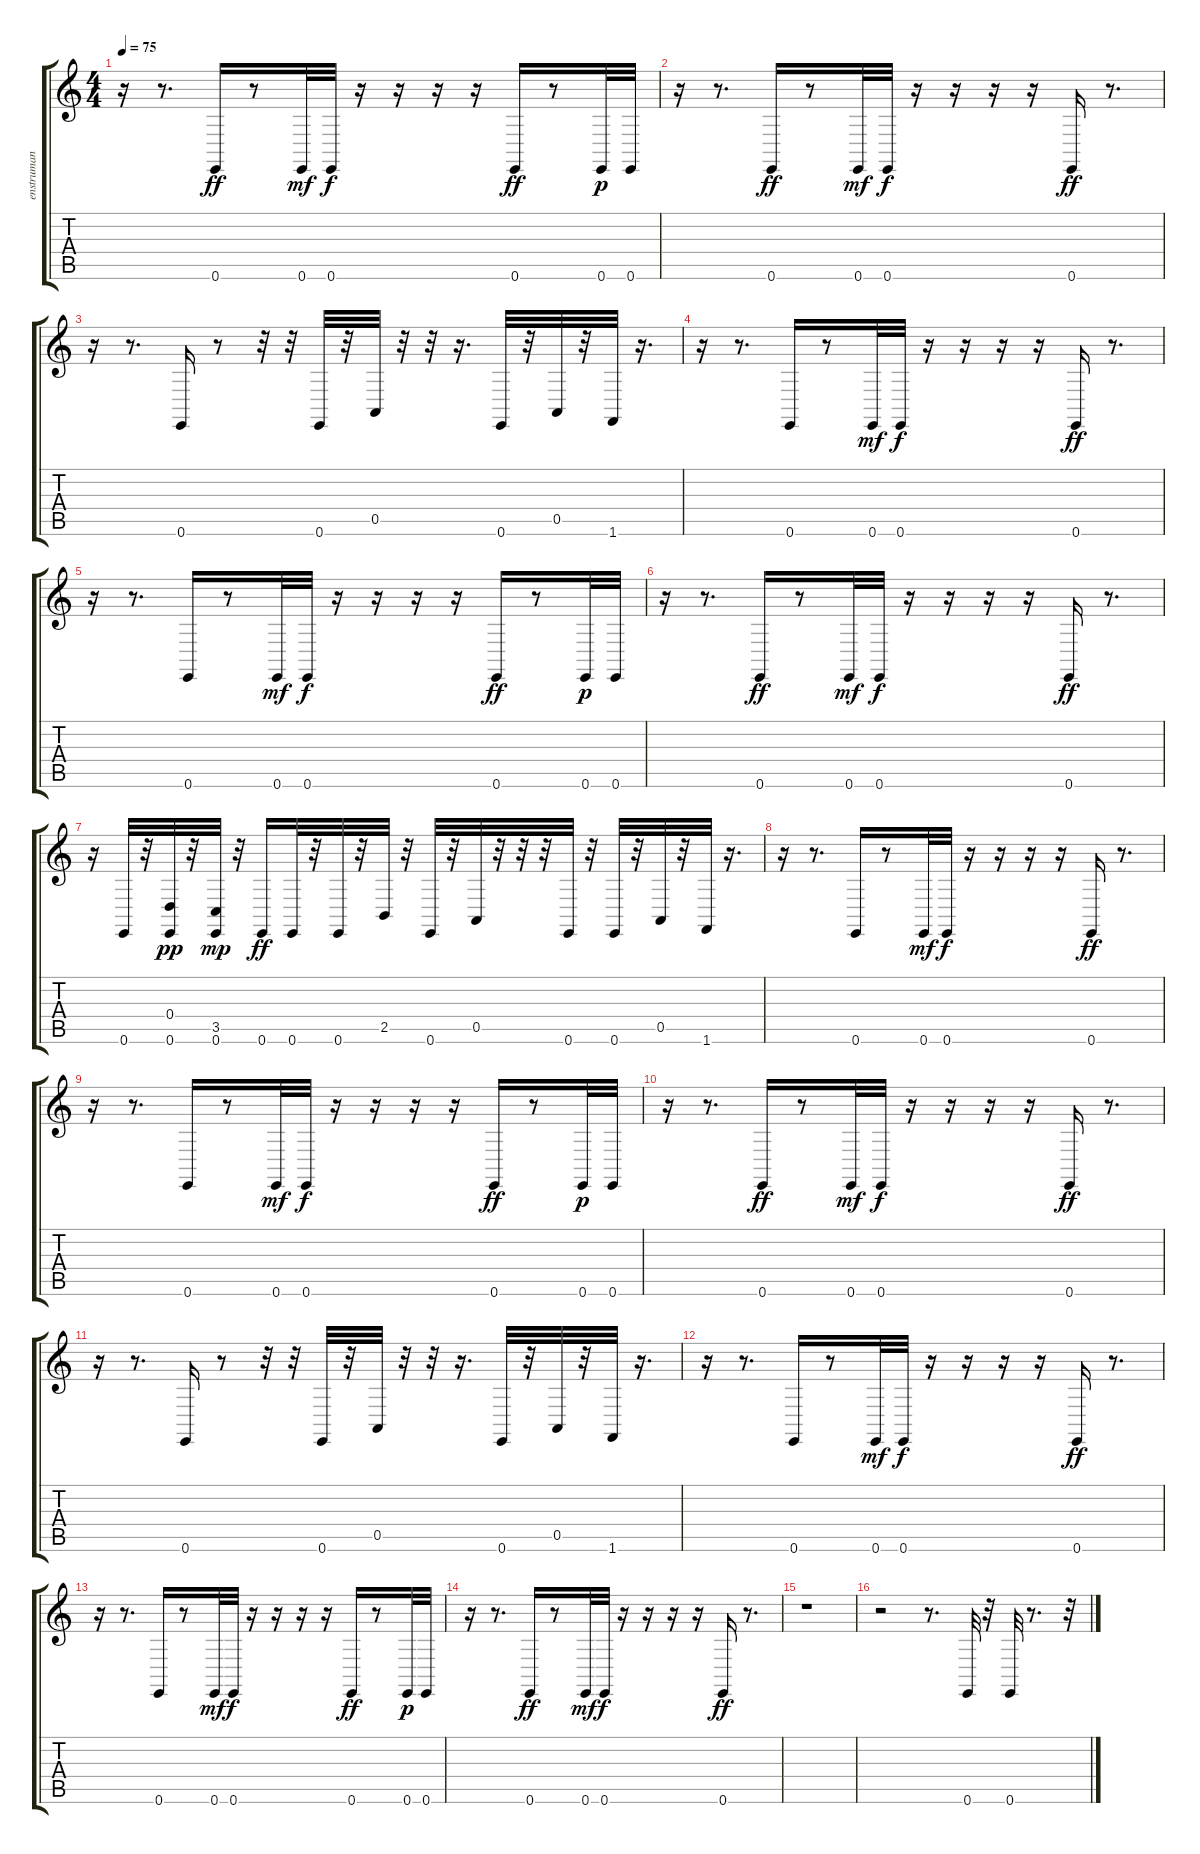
\track ("enstruman" "enstruman") {instrument acousticgrandpiano}
\staff {score tabs}
\tuning (E4 B3 G3 D3 A2 E2) {hide}
\ts (4 4)
\tempo 75
\clef g2
\ks c
r.16{dy ff} r.8{d} 0.6.16 r.8 0.6.32{dy mf} 0.6.32{dy f} r.16 r.16 r.16 r.16 0.6.16{dy ff} r.8 0.6.32{dy p} 0.6.32 |
r.16 r.8{d} 0.6.16{dy ff} r.8 0.6.32{dy mf} 0.6.32{dy f} r.16 r.16 r.16 r.16 0.6.16{dy ff} r.8{d} |
r.16 r.8{d} 0.6.16 r.8 r.32 r.32 0.6.32 r.32 0.5.32 r.32 r.32 r.16{d} 0.6.32 r.32 0.5.32 r.32 1.6.32 r.16{d} |
r.16 r.8{d} 0.6.16 r.8 0.6.32{dy mf} 0.6.32{dy f} r.16 r.16 r.16 r.16 0.6.16{dy ff} r.8{d} |
r.16 r.8{d} 0.6.16 r.8 0.6.32{dy mf} 0.6.32{dy f} r.16 r.16 r.16 r.16 0.6.16{dy ff} r.8 0.6.32{dy p} 0.6.32 |
r.16 r.8{d} 0.6.16{dy ff} r.8 0.6.32{dy mf} 0.6.32{dy f} r.16 r.16 r.16 r.16 0.6.16{dy ff} r.8{d} |
r.16 0.6.32 r.32 (0.4 0.6).32{dy pp} r.32 (3.5 0.6).32{dy mp} r.32 0.6.16{dy ff} 0.6.32 r.32 0.6.32 r.32 2.5.32 r.32 0.6.32 r.32 0.5.32 r.32 r.32 r.32 0.6.32 r.32 0.6.32 r.32 0.5.32 r.32 1.6.32 r.16{d} |
r.16 r.8{d} 0.6.16 r.8 0.6.32{dy mf} 0.6.32{dy f} r.16 r.16 r.16 r.16 0.6.16{dy ff} r.8{d} |
r.16 r.8{d} 0.6.16 r.8 0.6.32{dy mf} 0.6.32{dy f} r.16 r.16 r.16 r.16 0.6.16{dy ff} r.8 0.6.32{dy p} 0.6.32 |
r.16 r.8{d} 0.6.16{dy ff} r.8 0.6.32{dy mf} 0.6.32{dy f} r.16 r.16 r.16 r.16 0.6.16{dy ff} r.8{d} |
r.16 r.8{d} 0.6.16 r.8 r.32 r.32 0.6.32 r.32 0.5.32 r.32 r.32 r.16{d} 0.6.32 r.32 0.5.32 r.32 1.6.32 r.16{d} |
r.16 r.8{d} 0.6.16 r.8 0.6.32{dy mf} 0.6.32{dy f} r.16 r.16 r.16 r.16 0.6.16{dy ff} r.8{d} |
r.16 r.8{d} 0.6.16 r.8 0.6.32{dy mf} 0.6.32{dy f} r.16 r.16 r.16 r.16 0.6.16{dy ff} r.8 0.6.32{dy p} 0.6.32 |
r.16 r.8{d} 0.6.16{dy ff} r.8 0.6.32{dy mf} 0.6.32{dy f} r.16 r.16 r.16 r.16 0.6.16{dy ff} r.8{d} |
r.1 |
r.2 r.8{d} 0.6.32 r.32 0.6.32 r.8{d} r.32
